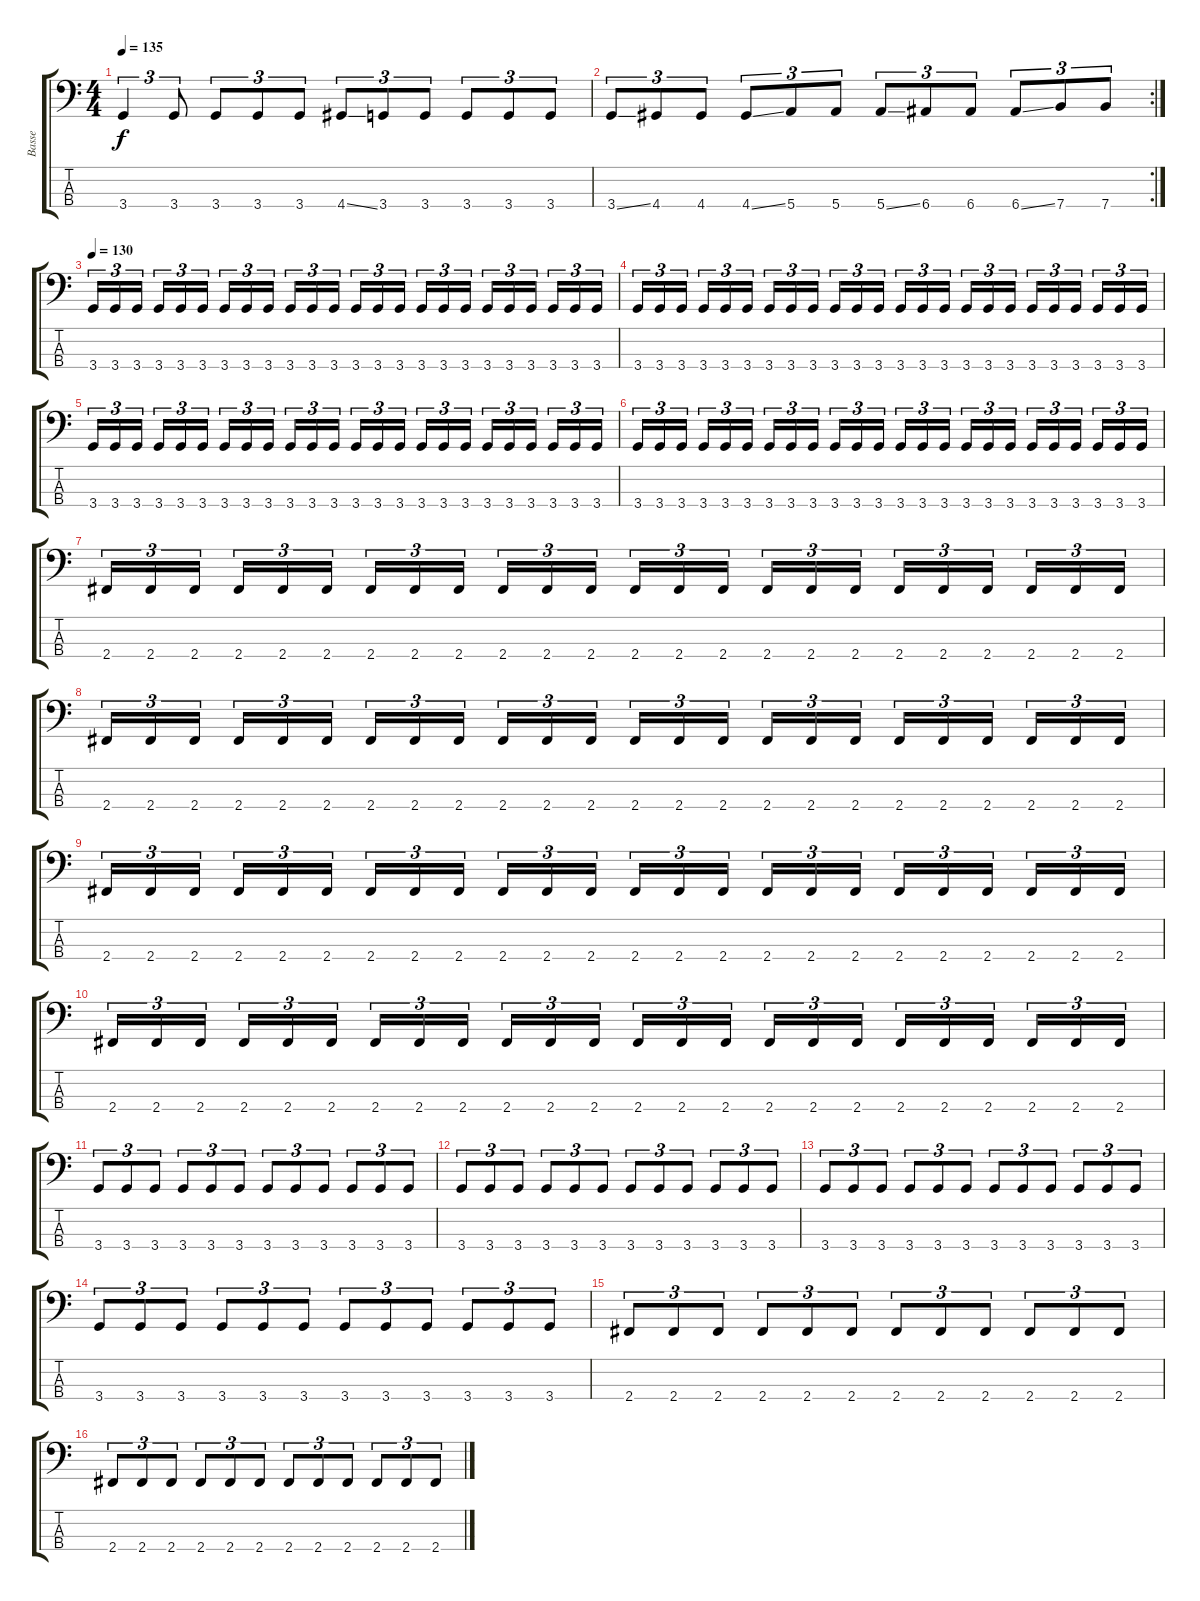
\track ("Basse" "Basse") {instrument electricbassfinger}
\staff {score tabs}
\tuning (G2 D2 A1 E1) {hide}
\ts (4 4)
\tempo 135
\clef f4
\ks c
3.4.4{tu (3 2) dy f} 3.4.8{tu (3 2)} 3.4.8{tu (3 2)} 3.4.8{tu (3 2)} 3.4.8{tu (3 2)} 4.4{ss}.8{tu (3 2)} 3.4.8{tu (3 2)} 3.4.8{tu (3 2)} 3.4.8{tu (3 2)} 3.4.8{tu (3 2)} 3.4.8{tu (3 2)} |
\rc 2
3.4{ss}.8{tu (3 2)} 4.4.8{tu (3 2)} 4.4.8{tu (3 2)} 4.4{ss}.8{tu (3 2)} 5.4.8{tu (3 2)} 5.4.8{tu (3 2)} 5.4{ss}.8{tu (3 2)} 6.4.8{tu (3 2)} 6.4.8{tu (3 2)} 6.4{ss}.8{tu (3 2)} 7.4.8{tu (3 2)} 7.4.8{tu (3 2)} |
\tempo 130
3.4.16{tu (3 2)} 3.4.16{tu (3 2)} 3.4.16{tu (3 2) beam splitsecondary} 3.4.16{tu (3 2)} 3.4.16{tu (3 2)} 3.4.16{tu (3 2)} 3.4.16{tu (3 2)} 3.4.16{tu (3 2)} 3.4.16{tu (3 2) beam splitsecondary} 3.4.16{tu (3 2)} 3.4.16{tu (3 2)} 3.4.16{tu (3 2)} 3.4.16{tu (3 2)} 3.4.16{tu (3 2)} 3.4.16{tu (3 2) beam splitsecondary} 3.4.16{tu (3 2)} 3.4.16{tu (3 2)} 3.4.16{tu (3 2)} 3.4.16{tu (3 2)} 3.4.16{tu (3 2)} 3.4.16{tu (3 2) beam splitsecondary} 3.4.16{tu (3 2)} 3.4.16{tu (3 2)} 3.4.16{tu (3 2)} |
3.4.16{tu (3 2)} 3.4.16{tu (3 2)} 3.4.16{tu (3 2) beam splitsecondary} 3.4.16{tu (3 2)} 3.4.16{tu (3 2)} 3.4.16{tu (3 2)} 3.4.16{tu (3 2)} 3.4.16{tu (3 2)} 3.4.16{tu (3 2) beam splitsecondary} 3.4.16{tu (3 2)} 3.4.16{tu (3 2)} 3.4.16{tu (3 2)} 3.4.16{tu (3 2)} 3.4.16{tu (3 2)} 3.4.16{tu (3 2) beam splitsecondary} 3.4.16{tu (3 2)} 3.4.16{tu (3 2)} 3.4.16{tu (3 2)} 3.4.16{tu (3 2)} 3.4.16{tu (3 2)} 3.4.16{tu (3 2) beam splitsecondary} 3.4.16{tu (3 2)} 3.4.16{tu (3 2)} 3.4.16{tu (3 2)} |
3.4.16{tu (3 2)} 3.4.16{tu (3 2)} 3.4.16{tu (3 2) beam splitsecondary} 3.4.16{tu (3 2)} 3.4.16{tu (3 2)} 3.4.16{tu (3 2)} 3.4.16{tu (3 2)} 3.4.16{tu (3 2)} 3.4.16{tu (3 2) beam splitsecondary} 3.4.16{tu (3 2)} 3.4.16{tu (3 2)} 3.4.16{tu (3 2)} 3.4.16{tu (3 2)} 3.4.16{tu (3 2)} 3.4.16{tu (3 2) beam splitsecondary} 3.4.16{tu (3 2)} 3.4.16{tu (3 2)} 3.4.16{tu (3 2)} 3.4.16{tu (3 2)} 3.4.16{tu (3 2)} 3.4.16{tu (3 2) beam splitsecondary} 3.4.16{tu (3 2)} 3.4.16{tu (3 2)} 3.4.16{tu (3 2)} |
3.4.16{tu (3 2)} 3.4.16{tu (3 2)} 3.4.16{tu (3 2) beam splitsecondary} 3.4.16{tu (3 2)} 3.4.16{tu (3 2)} 3.4.16{tu (3 2)} 3.4.16{tu (3 2)} 3.4.16{tu (3 2)} 3.4.16{tu (3 2) beam splitsecondary} 3.4.16{tu (3 2)} 3.4.16{tu (3 2)} 3.4.16{tu (3 2)} 3.4.16{tu (3 2)} 3.4.16{tu (3 2)} 3.4.16{tu (3 2) beam splitsecondary} 3.4.16{tu (3 2)} 3.4.16{tu (3 2)} 3.4.16{tu (3 2)} 3.4.16{tu (3 2)} 3.4.16{tu (3 2)} 3.4.16{tu (3 2) beam splitsecondary} 3.4.16{tu (3 2)} 3.4.16{tu (3 2)} 3.4.16{tu (3 2)} |
2.4.16{tu (3 2)} 2.4.16{tu (3 2)} 2.4.16{tu (3 2) beam splitsecondary} 2.4.16{tu (3 2)} 2.4.16{tu (3 2)} 2.4.16{tu (3 2)} 2.4.16{tu (3 2)} 2.4.16{tu (3 2)} 2.4.16{tu (3 2) beam splitsecondary} 2.4.16{tu (3 2)} 2.4.16{tu (3 2)} 2.4.16{tu (3 2)} 2.4.16{tu (3 2)} 2.4.16{tu (3 2)} 2.4.16{tu (3 2) beam splitsecondary} 2.4.16{tu (3 2)} 2.4.16{tu (3 2)} 2.4.16{tu (3 2)} 2.4.16{tu (3 2)} 2.4.16{tu (3 2)} 2.4.16{tu (3 2) beam splitsecondary} 2.4.16{tu (3 2)} 2.4.16{tu (3 2)} 2.4.16{tu (3 2)} |
2.4.16{tu (3 2)} 2.4.16{tu (3 2)} 2.4.16{tu (3 2) beam splitsecondary} 2.4.16{tu (3 2)} 2.4.16{tu (3 2)} 2.4.16{tu (3 2)} 2.4.16{tu (3 2)} 2.4.16{tu (3 2)} 2.4.16{tu (3 2) beam splitsecondary} 2.4.16{tu (3 2)} 2.4.16{tu (3 2)} 2.4.16{tu (3 2)} 2.4.16{tu (3 2)} 2.4.16{tu (3 2)} 2.4.16{tu (3 2) beam splitsecondary} 2.4.16{tu (3 2)} 2.4.16{tu (3 2)} 2.4.16{tu (3 2)} 2.4.16{tu (3 2)} 2.4.16{tu (3 2)} 2.4.16{tu (3 2) beam splitsecondary} 2.4.16{tu (3 2)} 2.4.16{tu (3 2)} 2.4.16{tu (3 2)} |
2.4.16{tu (3 2)} 2.4.16{tu (3 2)} 2.4.16{tu (3 2) beam splitsecondary} 2.4.16{tu (3 2)} 2.4.16{tu (3 2)} 2.4.16{tu (3 2)} 2.4.16{tu (3 2)} 2.4.16{tu (3 2)} 2.4.16{tu (3 2) beam splitsecondary} 2.4.16{tu (3 2)} 2.4.16{tu (3 2)} 2.4.16{tu (3 2)} 2.4.16{tu (3 2)} 2.4.16{tu (3 2)} 2.4.16{tu (3 2) beam splitsecondary} 2.4.16{tu (3 2)} 2.4.16{tu (3 2)} 2.4.16{tu (3 2)} 2.4.16{tu (3 2)} 2.4.16{tu (3 2)} 2.4.16{tu (3 2) beam splitsecondary} 2.4.16{tu (3 2)} 2.4.16{tu (3 2)} 2.4.16{tu (3 2)} |
2.4.16{tu (3 2)} 2.4.16{tu (3 2)} 2.4.16{tu (3 2) beam splitsecondary} 2.4.16{tu (3 2)} 2.4.16{tu (3 2)} 2.4.16{tu (3 2)} 2.4.16{tu (3 2)} 2.4.16{tu (3 2)} 2.4.16{tu (3 2) beam splitsecondary} 2.4.16{tu (3 2)} 2.4.16{tu (3 2)} 2.4.16{tu (3 2)} 2.4.16{tu (3 2)} 2.4.16{tu (3 2)} 2.4.16{tu (3 2) beam splitsecondary} 2.4.16{tu (3 2)} 2.4.16{tu (3 2)} 2.4.16{tu (3 2)} 2.4.16{tu (3 2)} 2.4.16{tu (3 2)} 2.4.16{tu (3 2) beam splitsecondary} 2.4.16{tu (3 2)} 2.4.16{tu (3 2)} 2.4.16{tu (3 2)} |
3.4.8{tu (3 2)} 3.4.8{tu (3 2)} 3.4.8{tu (3 2)} 3.4.8{tu (3 2)} 3.4.8{tu (3 2)} 3.4.8{tu (3 2)} 3.4.8{tu (3 2)} 3.4.8{tu (3 2)} 3.4.8{tu (3 2)} 3.4.8{tu (3 2)} 3.4.8{tu (3 2)} 3.4.8{tu (3 2)} |
3.4.8{tu (3 2)} 3.4.8{tu (3 2)} 3.4.8{tu (3 2)} 3.4.8{tu (3 2)} 3.4.8{tu (3 2)} 3.4.8{tu (3 2)} 3.4.8{tu (3 2)} 3.4.8{tu (3 2)} 3.4.8{tu (3 2)} 3.4.8{tu (3 2)} 3.4.8{tu (3 2)} 3.4.8{tu (3 2)} |
3.4.8{tu (3 2)} 3.4.8{tu (3 2)} 3.4.8{tu (3 2)} 3.4.8{tu (3 2)} 3.4.8{tu (3 2)} 3.4.8{tu (3 2)} 3.4.8{tu (3 2)} 3.4.8{tu (3 2)} 3.4.8{tu (3 2)} 3.4.8{tu (3 2)} 3.4.8{tu (3 2)} 3.4.8{tu (3 2)} |
3.4.8{tu (3 2)} 3.4.8{tu (3 2)} 3.4.8{tu (3 2)} 3.4.8{tu (3 2)} 3.4.8{tu (3 2)} 3.4.8{tu (3 2)} 3.4.8{tu (3 2)} 3.4.8{tu (3 2)} 3.4.8{tu (3 2)} 3.4.8{tu (3 2)} 3.4.8{tu (3 2)} 3.4.8{tu (3 2)} |
2.4.8{tu (3 2)} 2.4.8{tu (3 2)} 2.4.8{tu (3 2)} 2.4.8{tu (3 2)} 2.4.8{tu (3 2)} 2.4.8{tu (3 2)} 2.4.8{tu (3 2)} 2.4.8{tu (3 2)} 2.4.8{tu (3 2)} 2.4.8{tu (3 2)} 2.4.8{tu (3 2)} 2.4.8{tu (3 2)} |
2.4.8{tu (3 2)} 2.4.8{tu (3 2)} 2.4.8{tu (3 2)} 2.4.8{tu (3 2)} 2.4.8{tu (3 2)} 2.4.8{tu (3 2)} 2.4.8{tu (3 2)} 2.4.8{tu (3 2)} 2.4.8{tu (3 2)} 2.4.8{tu (3 2)} 2.4.8{tu (3 2)} 2.4.8{tu (3 2)}
